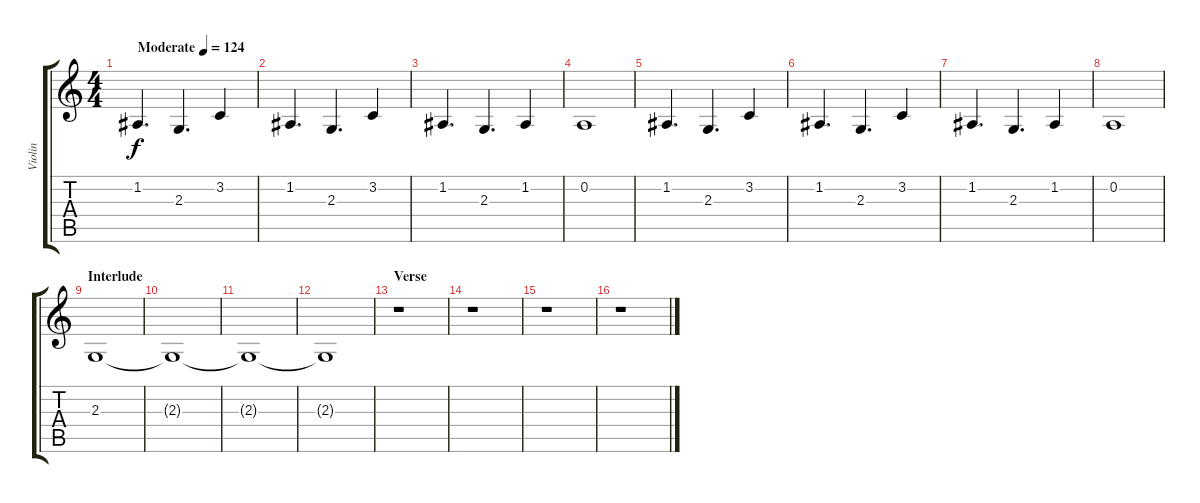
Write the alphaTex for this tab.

\track ("Violin" "Violin") {instrument violin}
\staff {score tabs}
\tuning (D4 A3 F3 C3 G2 D2) {hide}
\ts (4 4)
\tempo (124 "Moderate")
\clef g2
\ks c
1.2.4{d dy f instrument violin} 2.3.4{d} 3.2.4 |
1.2.4{d} 2.3.4{d} 3.2.4 |
1.2.4{d} 2.3.4{d} 1.2.4 |
0.2.1 |
1.2.4{d} 2.3.4{d} 3.2.4 |
1.2.4{d} 2.3.4{d} 3.2.4 |
1.2.4{d} 2.3.4{d} 1.2.4 |
0.2.1 |
\section ("" "Interlude")
2.3.1 |
2.3{t}.1 |
2.3{t}.1 |
2.3{t}.1 |
\section ("" "Verse")
r.1 |
r.1 |
r.1 |
r.1
